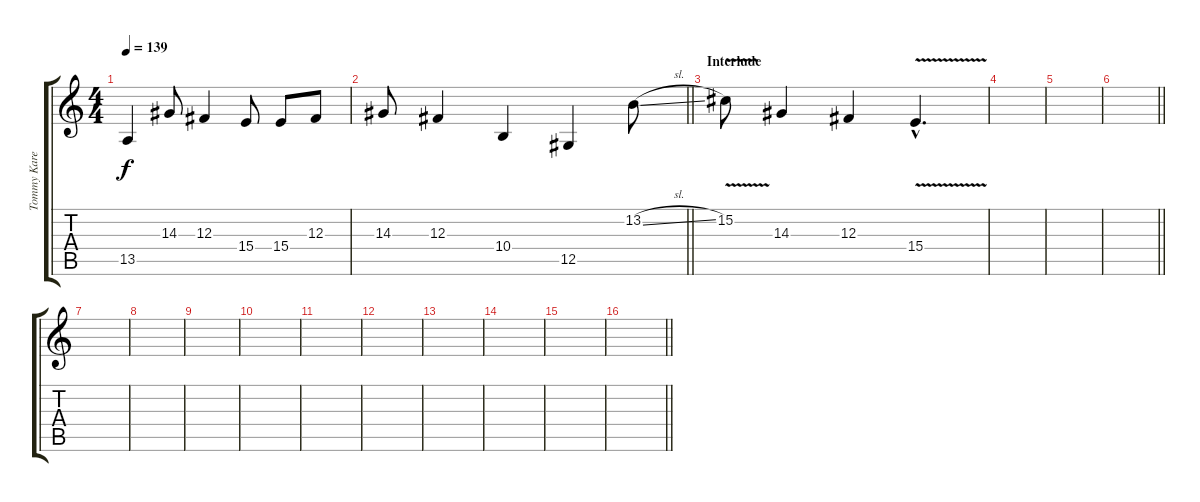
\track ("Tommy Karevik" "Tommy Kare") {instrument tuba}
\staff {score tabs}
\tuning (Eb4 Bb3 Gb3 Db3 Ab2 Eb2) {hide}
\ts (4 4)
\tempo 139
\clef g2
\ks c
13.5.4{dy f} 14.3.8 12.3.4 15.4.8 15.4.8 12.3.8 |
\barLineRight lightlight
14.3.8 12.3.4 10.4.4 12.5.4 13.2{sl}.8 |
\section ("" "Interlude")
15.2{v}.8 14.3.4 12.3.4 15.4{v hac}.4{d} |
|
|
\barLineRight lightlight
|
|
|
|
|
|
|
|
|
|
\barLineRight lightlight
